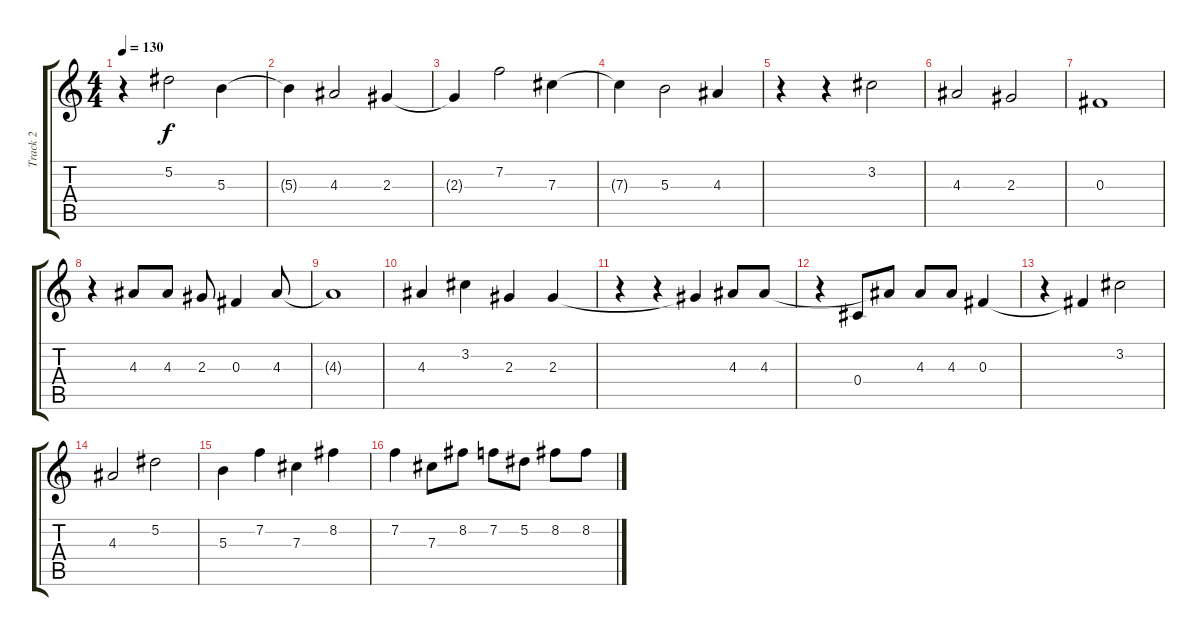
\track ("Track 2" "Track 2") {instrument acousticguitarsteel}
\staff {score tabs}
\tuning (Eb4 Bb3 Gb3 Db3 Ab2 Eb2) {hide}
\ts (4 4)
\tempo 130
\clef g2
\ks c
r.4{dy f} 5.2.2 5.3.4 |
5.3{t}.4 4.3.2 2.3.4 |
2.3{t}.4 7.2.2 7.3.4 |
7.3{t}.4 5.3.2 4.3.4 |
r.4 r.4 3.2.2 |
4.3.2 2.3.2 |
0.3.1 |
r.4 4.3.8 4.3.8 2.3.8 0.3.4 4.3.8 |
4.3{t}.1 |
4.3.4 3.2.4 2.3.4 2.3.4 |
r.4 r.4 2.3{t}.4 4.3.8 4.3.8 |
r.4 0.4.8 4.3{t}.8 4.3.8 4.3.8 0.3.4 |
r.4 0.3{t}.4 3.2.2 |
4.3.2 5.2.2 |
5.3.4 7.2.4 7.3.4 8.2.4 |
7.2.4 7.3.8 8.2.8 7.2.8 5.2.8 8.2.8 8.2.8
